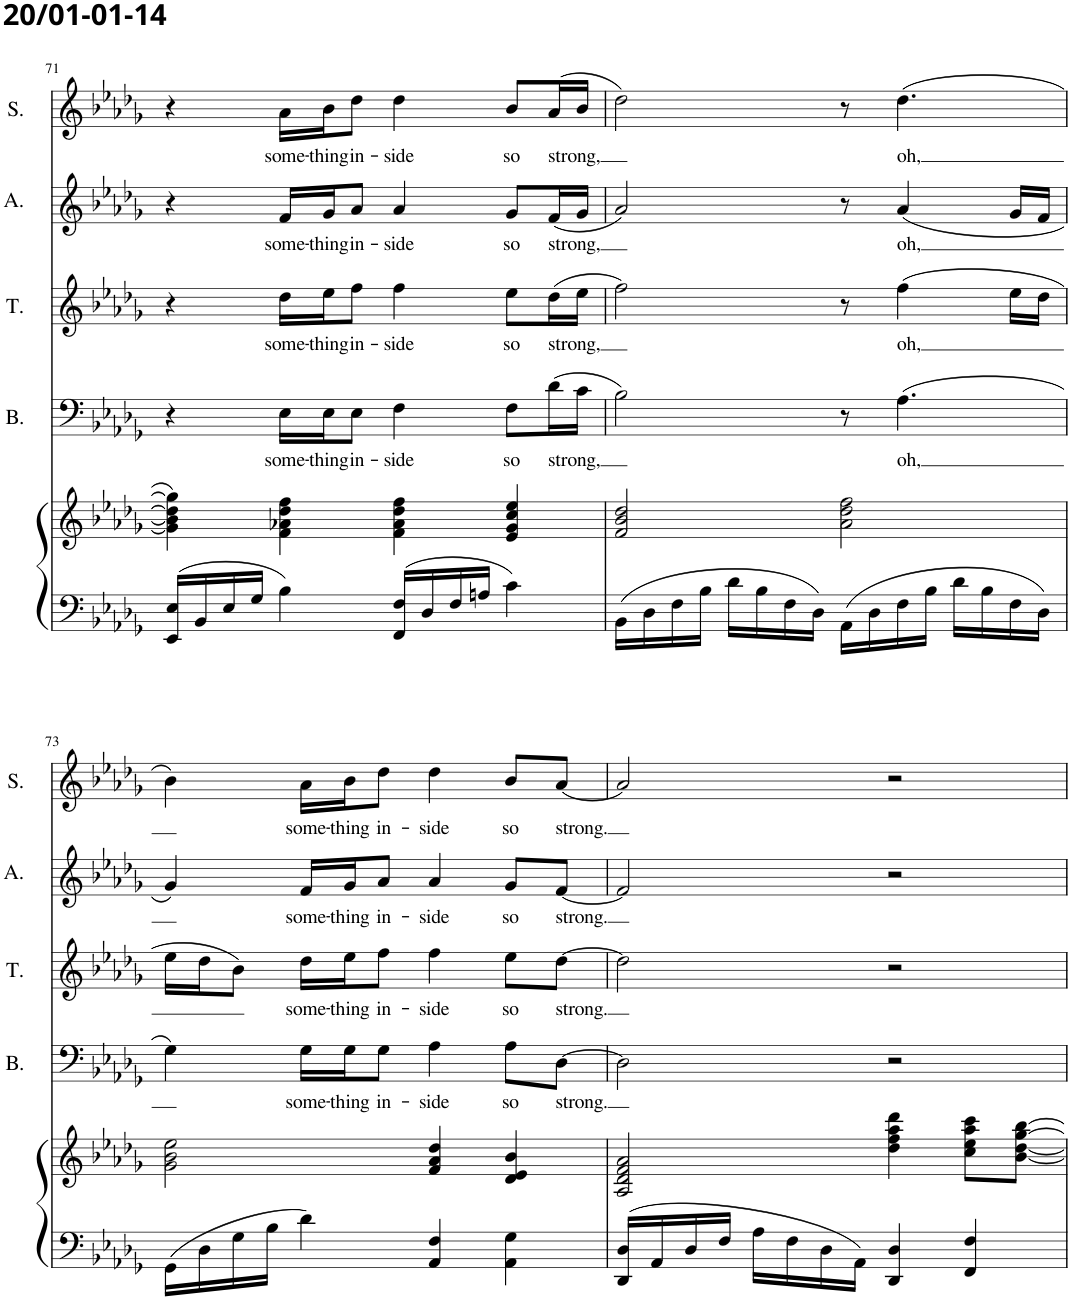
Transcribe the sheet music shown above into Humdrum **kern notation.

**kern	**kern	**kern	**text	**kern	**text	**kern	**text	**kern	**text
*part5	*part5	*part4	*part4	*part3	*part3	*part2	*part2	*part1	*part1
*staff6	*staff5	*staff4	*staff4	*staff3	*staff3	*staff2	*staff2	*staff1	*staff1
*I"Piano	*	*I"Bas	*	*I"Tenor	*	*I"Alt	*	*I"Sopraan	*
*I'Pno	*	*I'B.	*	*I'T.	*	*I'A.	*	*I'S.	*
!!LO:PB:g=z
*clefF4	*clefG2	*clefF4	*	*clefG2	*	*clefG2	*	*clefG2	*
*k[b-e-a-d-g-]	*k[b-e-a-d-g-]	*k[b-e-a-d-g-]	*	*k[b-e-a-d-g-]	*	*k[b-e-a-d-g-]	*	*k[b-e-a-d-g-]	*
*M4/4	*M4/4	*M4/4	*	*M4/4	*	*M4/4	*	*M4/4	*
*met(c)	*met(c)	*met(c)	*	*met(c)	*	*met(c)	*	*met(c)	*
=71	=71	=71	=71	=71	=71	=71	=71	=71	=71
16EE-/ 16E-/LL	4g-\] 4b-\] 4dd-\] 4gg-\]	4r	.	4r	.	4r	.	4r	.
16BB-/	.	.	.	.	.	.	.	.	.
16E-/	.	.	.	.	.	.	.	.	.
16G-/JJ	.	.	.	.	.	.	.	.	.
!	!	!	!LO:LY:b	!	!LO:LY:b	!	!LO:LY:b	!	!LO:LY:b
4B-\	4f\ 4a-X\ 4dd-\ 4ff\	16E-\LL	some-	16dd-\LL	some-	16f/LL	some-	16a-\LL	some-
!	!	!	!LO:LY:b	!	!LO:LY:b	!	!LO:LY:b	!	!LO:LY:b
.	.	16E-\J	-thing	16ee-\J	-thing	16g-/J	-thing	16b-\J	-thing
!	!	!	!LO:LY:b	!	!LO:LY:b	!	!LO:LY:b	!	!LO:LY:b
.	.	8E-\J	in-	8ff\J	in-	8a-/J	in-	8dd-\J	in-
!	!	!	!LO:LY:b	!	!LO:LY:b	!	!LO:LY:b	!	!LO:LY:b
16FF/ 16F/LL	4f\ 4a-\ 4dd-\ 4ff\	4F\	-side	4ff\	-side	4a-/	-side	4dd-\	-side
16D-/	.	.	.	.	.	.	.	.	.
16F/	.	.	.	.	.	.	.	.	.
16An/JJ	.	.	.	.	.	.	.	.	.
!	!	!	!LO:LY:b	!	!LO:LY:b	!	!LO:LY:b	!	!LO:LY:b
4c\	4e-/ 4g-/ 4cc/ 4ee-/	8F\L	so	8ee-\L	so	8g-/L	so	8b-/L	so
!	!	!	!LO:LY:b	!	!LO:LY:b	!	!LO:LY:b	!	!LO:LY:b
.	.	(16d-\L	strong,	(16dd-\L	strong,	(16f/L	strong,	(16a-/L	strong,
.	.	16c\JJ	.	16ee-\JJ	.	16g-/JJ	.	16b-/JJ	.
=72	=72	=72	=72	=72	=72	=72	=72	=72	=72
16BB-\LL	2f/ 2b-/ 2dd-/	2B-\)	.	2ff\)	.	2a-/)	.	2dd-\)	.
16D-\	.	.	.	.	.	.	.	.	.
16F\	.	.	.	.	.	.	.	.	.
16B-\JJ	.	.	.	.	.	.	.	.	.
16d-\LL	.	.	.	.	.	.	.	.	.
16B-\	.	.	.	.	.	.	.	.	.
16F\	.	.	.	.	.	.	.	.	.
16D-\JJ	.	.	.	.	.	.	.	.	.
16AA-\LL	2a-\ 2dd-\ 2ff\	8r	.	8r	.	8r	.	8r	.
16D-\	.	.	.	.	.	.	.	.	.
!	!	!	!LO:LY:b	!	!LO:LY:b	!	!LO:LY:b	!	!LO:LY:b
16F\	.	(4.A-\	oh,	(4ff\	oh,	(4a-/	oh,	(4.dd-\	oh,
16B-\JJ	.	.	.	.	.	.	.	.	.
16d-\LL	.	.	.	.	.	.	.	.	.
16B-\	.	.	.	.	.	.	.	.	.
16F\	.	.	.	16ee-\LL	.	16g-/LL	.	.	.
16D-\JJ	.	.	.	16dd-\JJ	.	16f/JJ	.	.	.
!!LO:LB:g=z
=73	=73	=73	=73	=73	=73	=73	=73	=73	=73
16GG-\LL	2g-\ 2b-\ 2ee-\	4G-\)	.	16ee-\LL	.	4g-/)	.	4b-\)	.
16D-\	.	.	.	16dd-\J	.	.	.	.	.
16G-\	.	.	.	8b-\J)	.	.	.	.	.
16B-\JJ	.	.	.	.	.	.	.	.	.
!	!	!	!LO:LY:b	!	!LO:LY:b	!	!LO:LY:b	!	!LO:LY:b
4d-\	.	16G-\LL	some-	16dd-\LL	some-	16f/LL	some-	16a-\LL	some-
!	!	!	!LO:LY:b	!	!LO:LY:b	!	!LO:LY:b	!	!LO:LY:b
.	.	16G-\J	-thing	16ee-\J	-thing	16g-/J	-thing	16b-\J	-thing
!	!	!	!LO:LY:b	!	!LO:LY:b	!	!LO:LY:b	!	!LO:LY:b
.	.	8G-\J	in-	8ff\J	in-	8a-/J	in-	8dd-\J	in-
!	!	!	!LO:LY:b	!	!LO:LY:b	!	!LO:LY:b	!	!LO:LY:b
4AA-/ 4F/	4f/ 4a-/ 4dd-/	4A-\	-side	4ff\	-side	4a-/	-side	4dd-\	-side
!	!	!	!LO:LY:b	!	!LO:LY:b	!	!LO:LY:b	!	!LO:LY:b
4AA-\ 4G-\	4d-/ 4e-/ 4b-/	8A-\L	so	8ee-\L	so	8g-/L	so	8b-/L	so
!	!	!	!LO:LY:b	!	!LO:LY:b	!	!LO:LY:b	!	!LO:LY:b
.	.	[8D-\J	strong.	[8dd-\J	strong.	[8f/J	strong.	[8a-/J	strong.
=74	=74	=74	=74	=74	=74	=74	=74	=74	=74
16DD-/ 16D-/LL	2A-/ 2d-/ 2f/ 2a-/	2D-\]	.	2dd-\]	.	2f/]	.	2a-/]	.
16AA-/	.	.	.	.	.	.	.	.	.
16D-/	.	.	.	.	.	.	.	.	.
16F/JJ	.	.	.	.	.	.	.	.	.
16A-\LL	.	.	.	.	.	.	.	.	.
16F\	.	.	.	.	.	.	.	.	.
16D-\	.	.	.	.	.	.	.	.	.
16AA-\JJ	.	.	.	.	.	.	.	.	.
4DD-/ 4D-/	4dd-\ 4ff\ 4aa-\ 4ddd-\	2r	.	2r	.	2r	.	2r	.
4FF/ 4F/	8cc\ 8ee-\ 8aa-\ 8ccc\L	.	.	.	.	.	.	.	.
.	[8b-\ [8dd-\ [8gg-\ [8bb-\J	.	.	.	.	.	.	.	.
=	=	=	=	=	=	=	=	=	=
*-	*-	*-	*-	*-	*-	*-	*-	*-	*-
